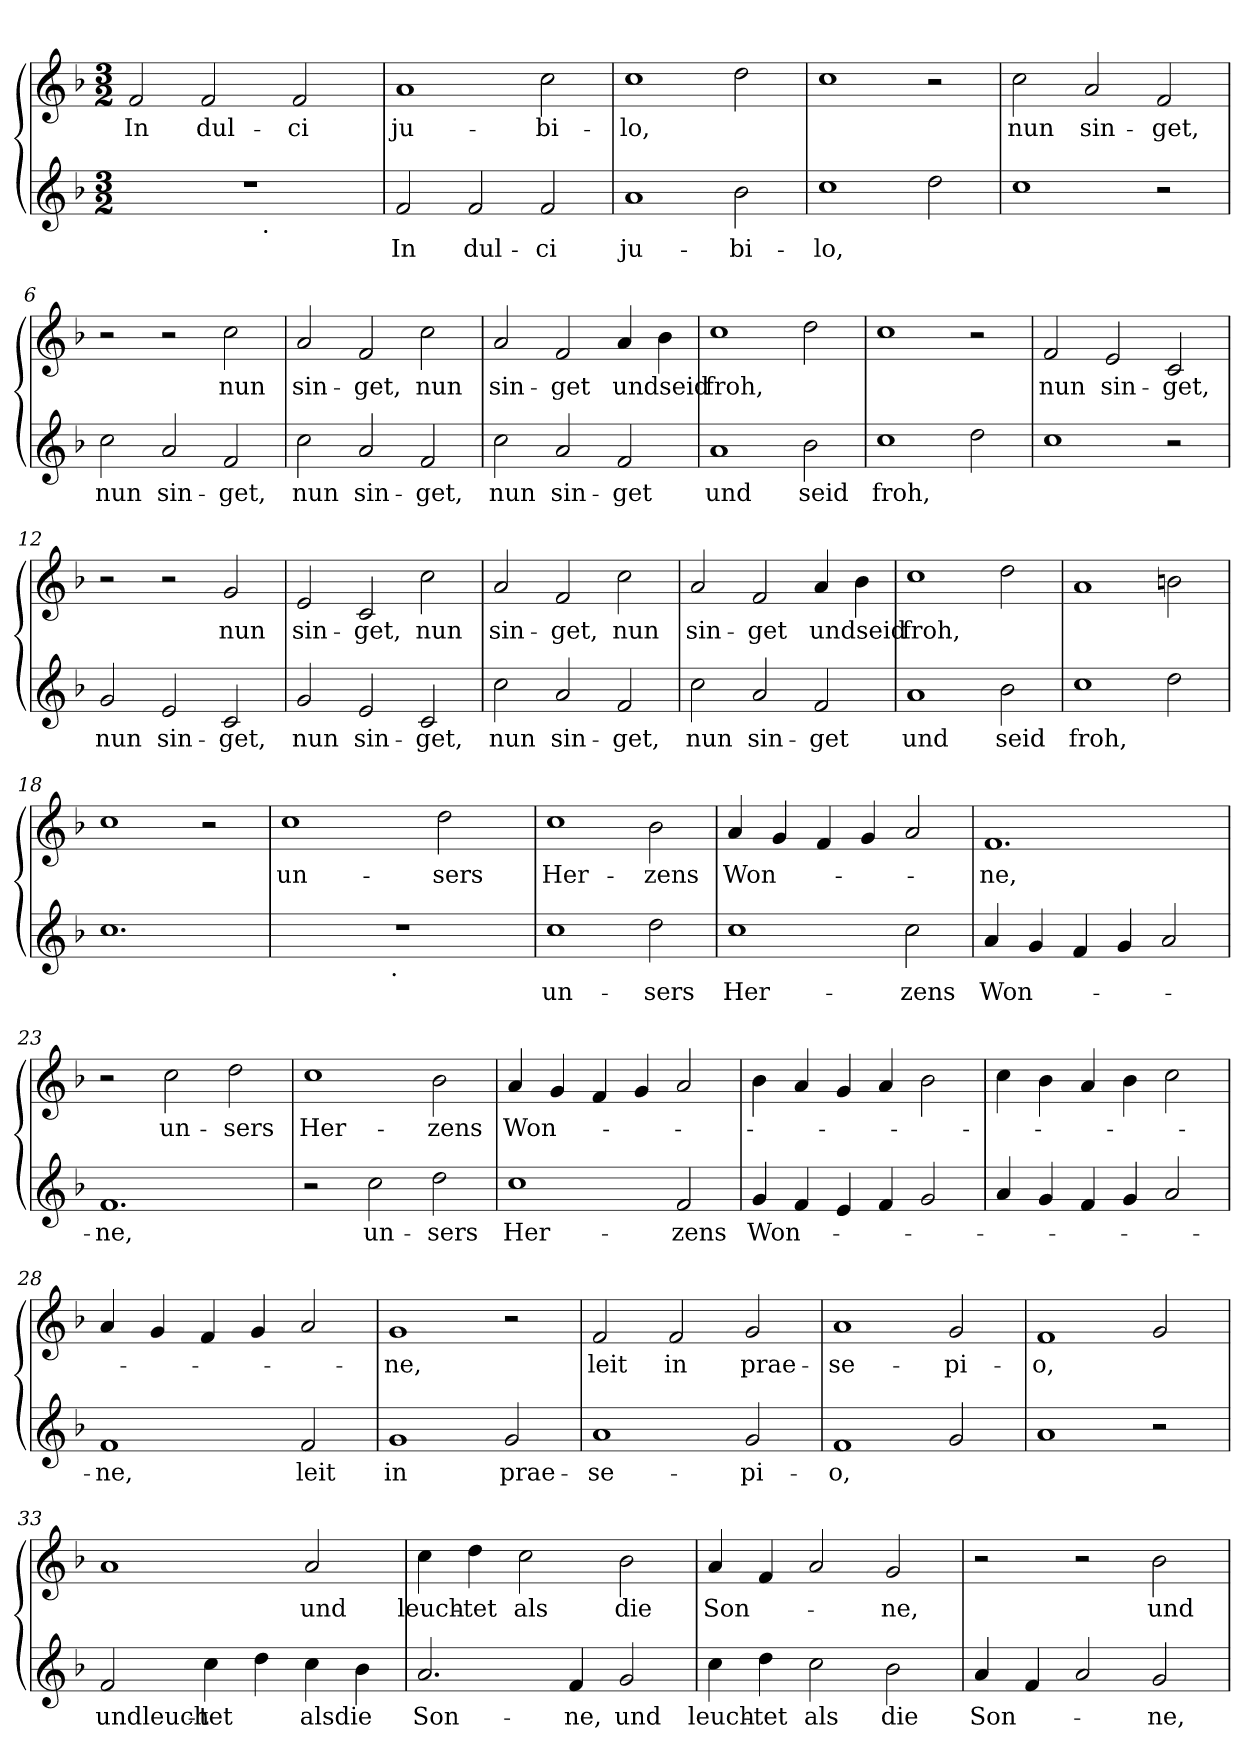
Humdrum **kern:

**kern	**text	**kern	**text
*part2	*part2	*part1	*part1
*staff2	*staff2	*staff1	*staff1
*clefG2	*	*clefG2	*
*k[b-]	*	*k[b-]	*
*F:	*	*F:	*
*M3/2	*	*M3/2	*
=1	=1	=1	=1
!	!	!	!LO:LY:b
*^	*	*	*
1.r	2..ryy	.	2f/	In
!	!	!	!	!LO:LY:b
.	.	.	2f/	dul-
!	!LO:TX:b:t=.	!	!	!
.	2ryy	.	.	.
!	!	!	!	!LO:LY:b
.	.	.	2f/	-ci
.	8ryy	.	.	.
=2	=2	=2	=2	=2
!	!	!LO:LY:b	!	!LO:LY:b
*v	*v	*	*	*
2f/	In	1a	ju-
!	!LO:LY:b	!	!
2f/	dul-	.	.
!	!LO:LY:b	!	!LO:LY:b
2f/	-ci	2cc\	-bi-
=3	=3	=3	=3
!	!LO:LY:b	!	!LO:LY:b
1a	ju-	1cc	-lo,
!	!LO:LY:b	!	!
2b-\	-bi-	2dd\	.
=4	=4	=4	=4
!	!LO:LY:b	!	!
1cc	-lo,	1cc	.
2dd\	.	2r	.
=5	=5	=5	=5
!	!	!	!LO:LY:b
1cc	.	2cc\	nun
!	!	!	!LO:LY:b
.	.	2a/	sin-
!	!	!	!LO:LY:b
2r	.	2f/	-get,
=6	=6	=6	=6
!	!LO:LY:b	!	!
2cc\	nun	2r	.
!	!LO:LY:b	!	!
2a/	sin-	2r	.
!	!LO:LY:b	!	!LO:LY:b
2f/	-get,	2cc\	nun
=7	=7	=7	=7
!	!LO:LY:b	!	!LO:LY:b
2cc\	nun	2a/	sin-
!	!LO:LY:b	!	!LO:LY:b
2a/	sin-	2f/	-get,
!	!LO:LY:b	!	!LO:LY:b
2f/	-get,	2cc\	nun
!!LO:LB:g=z
=8	=8	=8	=8
!	!LO:LY:b	!	!LO:LY:b
2cc\	nun	2a/	sin-
!	!LO:LY:b	!	!LO:LY:b
2a/	sin-	2f/	-get
!	!LO:LY:b	!	!LO:LY:b
2f/	-get	4a/	undseid
.	.	4b-\	.
=9	=9	=9	=9
!	!LO:LY:b	!	!LO:LY:b
1a	und	1cc	froh,
!	!LO:LY:b	!	!
2b-\	seid	2dd\	.
=10	=10	=10	=10
!	!LO:LY:b	!	!
1cc	froh,	1cc	.
2dd\	.	2r	.
=11	=11	=11	=11
!	!	!	!LO:LY:b
1cc	.	2f/	nun
!	!	!	!LO:LY:b
.	.	2e/	sin-
!	!	!	!LO:LY:b
2r	.	2c/	-get,
=12	=12	=12	=12
!	!LO:LY:b	!	!
2g/	nun	2r	.
!	!LO:LY:b	!	!
2e/	sin-	2r	.
!	!LO:LY:b	!	!LO:LY:b
2c/	-get,	2g/	nun
=13	=13	=13	=13
!	!LO:LY:b	!	!LO:LY:b
2g/	nun	2e/	sin-
!	!LO:LY:b	!	!LO:LY:b
2e/	sin-	2c/	-get,
!	!LO:LY:b	!	!LO:LY:b
2c/	-get,	2cc\	nun
=14	=14	=14	=14
!	!LO:LY:b	!	!LO:LY:b
2cc\	nun	2a/	sin-
!	!LO:LY:b	!	!LO:LY:b
2a/	sin-	2f/	-get,
!	!LO:LY:b	!	!LO:LY:b
2f/	-get,	2cc\	nun
=15	=15	=15	=15
!	!LO:LY:b	!	!LO:LY:b
2cc\	nun	2a/	sin-
!	!LO:LY:b	!	!LO:LY:b
2a/	sin-	2f/	-get
!	!LO:LY:b	!	!LO:LY:b
2f/	-get	4a/	undseid
.	.	4b-\	.
!!LO:LB:g=z
=16	=16	=16	=16
!	!LO:LY:b	!	!LO:LY:b
1a	und	1cc	froh,
!	!LO:LY:b	!	!
2b-\	seid	2dd\	.
=17	=17	=17	=17
!	!LO:LY:b	!	!
1cc	froh,	1a	.
2dd\	.	2bn\	.
=18	=18	=18	=18
1.cc	.	1cc	.
.	.	2r	.
=19	=19	=19	=19
!	!	!	!LO:LY:b
*^	*	*	*
1.r	2ryy	.	1cc	un-
.	8..ryy	.	.	.
!	!LO:TX:b:t=.	!	!	!
.	2ryy	.	.	.
!	!	!	!	!LO:LY:b
.	.	.	2dd\	-sers
.	4ryy	.	.	.
.	32ryy	.	.	.
=20	=20	=20	=20	=20
!	!	!LO:LY:b	!	!LO:LY:b
*v	*v	*	*	*
1cc	un-	1cc	Her-
!	!LO:LY:b	!	!LO:LY:b
2dd\	-sers	2b-\	-zens
=21	=21	=21	=21
!	!LO:LY:b	!	!LO:LY:b
1cc	Her-	4a/	Won-
.	.	4g/	.
.	.	4f/	.
.	.	4g/	.
!	!LO:LY:b	!	!
2cc\	-zens	2a/	.
=22	=22	=22	=22
!	!LO:LY:b	!	!LO:LY:b
4a/	Won-	1.f	-ne,
4g/	.	.	.
4f/	.	.	.
4g/	.	.	.
2a/	.	.	.
!!LO:LB:g=z
=23	=23	=23	=23
!	!LO:LY:b	!	!
1.f	-ne,	2r	.
!	!	!	!LO:LY:b
.	.	2cc\	un-
!	!	!	!LO:LY:b
.	.	2dd\	-sers
=24	=24	=24	=24
!	!	!	!LO:LY:b
2r	.	1cc	Her-
!	!LO:LY:b	!	!
2cc\	un-	.	.
!	!LO:LY:b	!	!LO:LY:b
2dd\	-sers	2b-\	-zens
=25	=25	=25	=25
!	!LO:LY:b	!	!LO:LY:b
1cc	Her-	4a/	Won-
.	.	4g/	.
.	.	4f/	.
.	.	4g/	.
!	!LO:LY:b	!	!
2f/	-zens	2a/	.
=26	=26	=26	=26
!	!LO:LY:b	!	!
4g/	Won-	4b-\	.
4f/	.	4a/	.
4e/	.	4g/	.
4f/	.	4a/	.
2g/	.	2b-\	.
=27	=27	=27	=27
4a/	.	4cc\	.
4g/	.	4b-\	.
4f/	.	4a/	.
4g/	.	4b-\	.
2a/	.	2cc\	.
=28	=28	=28	=28
!	!LO:LY:b	!	!
1f	-ne,	4a/	.
.	.	4g/	.
.	.	4f/	.
.	.	4g/	.
!	!LO:LY:b	!	!
2f/	leit	2a/	.
!!LO:PB:g=z
=29	=29	=29	=29
!	!LO:LY:b	!	!LO:LY:b
1g	in	1g	-ne,
!	!LO:LY:b	!	!
2g/	prae-	2r	.
=30	=30	=30	=30
!	!LO:LY:b	!	!LO:LY:b
1a	-se-	2f/	leit
!	!	!	!LO:LY:b
.	.	2f/	in
!	!LO:LY:b	!	!LO:LY:b
2g/	-pi-	2g/	prae-
=31	=31	=31	=31
!	!LO:LY:b	!	!LO:LY:b
1f	-o,	1a	-se-
!	!	!	!LO:LY:b
2g/	.	2g/	-pi-
=32	=32	=32	=32
!	!	!	!LO:LY:b
1a	.	1f	-o,
2r	.	2g/	.
=33	=33	=33	=33
!	!LO:LY:b	!	!
2f/	undleuch-	1a	.
!	!LO:LY:b	!	!
4cc\	-tet	.	.
4dd\	.	.	.
!	!LO:LY:b	!	!LO:LY:b
4cc\	alsdie	2a/	und
4b-\	.	.	.
=34	=34	=34	=34
!	!LO:LY:b	!	!LO:LY:b
2.a/	Son-	4cc\	leuch-
!	!	!	!LO:LY:b
.	.	4dd\	-tet
!	!	!	!LO:LY:b
.	.	2cc\	als
!	!LO:LY:b	!	!
4f/	-ne,	.	.
!	!LO:LY:b	!	!LO:LY:b
2g/	und	2b-\	die
=35	=35	=35	=35
!	!LO:LY:b	!	!LO:LY:b
4cc\	leuch-	4a/	Son-
!	!LO:LY:b	!	!
4dd\	-tet	4f/	.
!	!LO:LY:b	!	!
2cc\	als	2a/	.
!	!LO:LY:b	!	!LO:LY:b
2b-\	die	2g/	-ne,
!!LO:PB:g=z
=36	=36	=36	=36
!	!LO:LY:b	!	!
4a/	Son-	2r	.
4f/	.	.	.
2a/	.	2r	.
!	!LO:LY:b	!	!LO:LY:b
2g/	-ne,	2b-\	und
=	=	=	=
*-	*-	*-	*-
